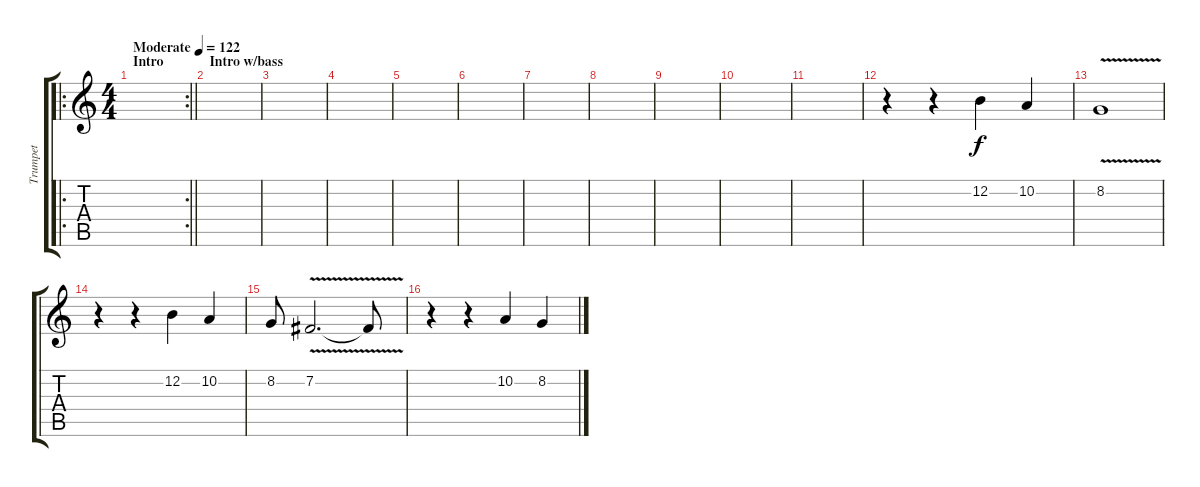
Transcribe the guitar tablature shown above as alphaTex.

\track ("Trumpet" "Trumpet") {instrument trumpet}
\staff {score tabs}
\tuning (E4 B3 G3 D3 A2 E2) {hide}
\ro
\rc 2
\ts (4 4)
\section ("" "Intro")
\tempo (122 "Moderate")
\clef g2
\barLineRight lightlight
\ks c
|
\section ("" "Intro w/bass")
|
|
|
|
|
|
|
|
|
|
r.4 r.4 12.2.4 10.2.4 |
8.2{v}.1 |
r.4 r.4 12.2.4 10.2.4 |
8.2.8 7.2{v}.2{d} 7.2{t}.8 |
r.4 r.4 10.2.4 8.2.4
